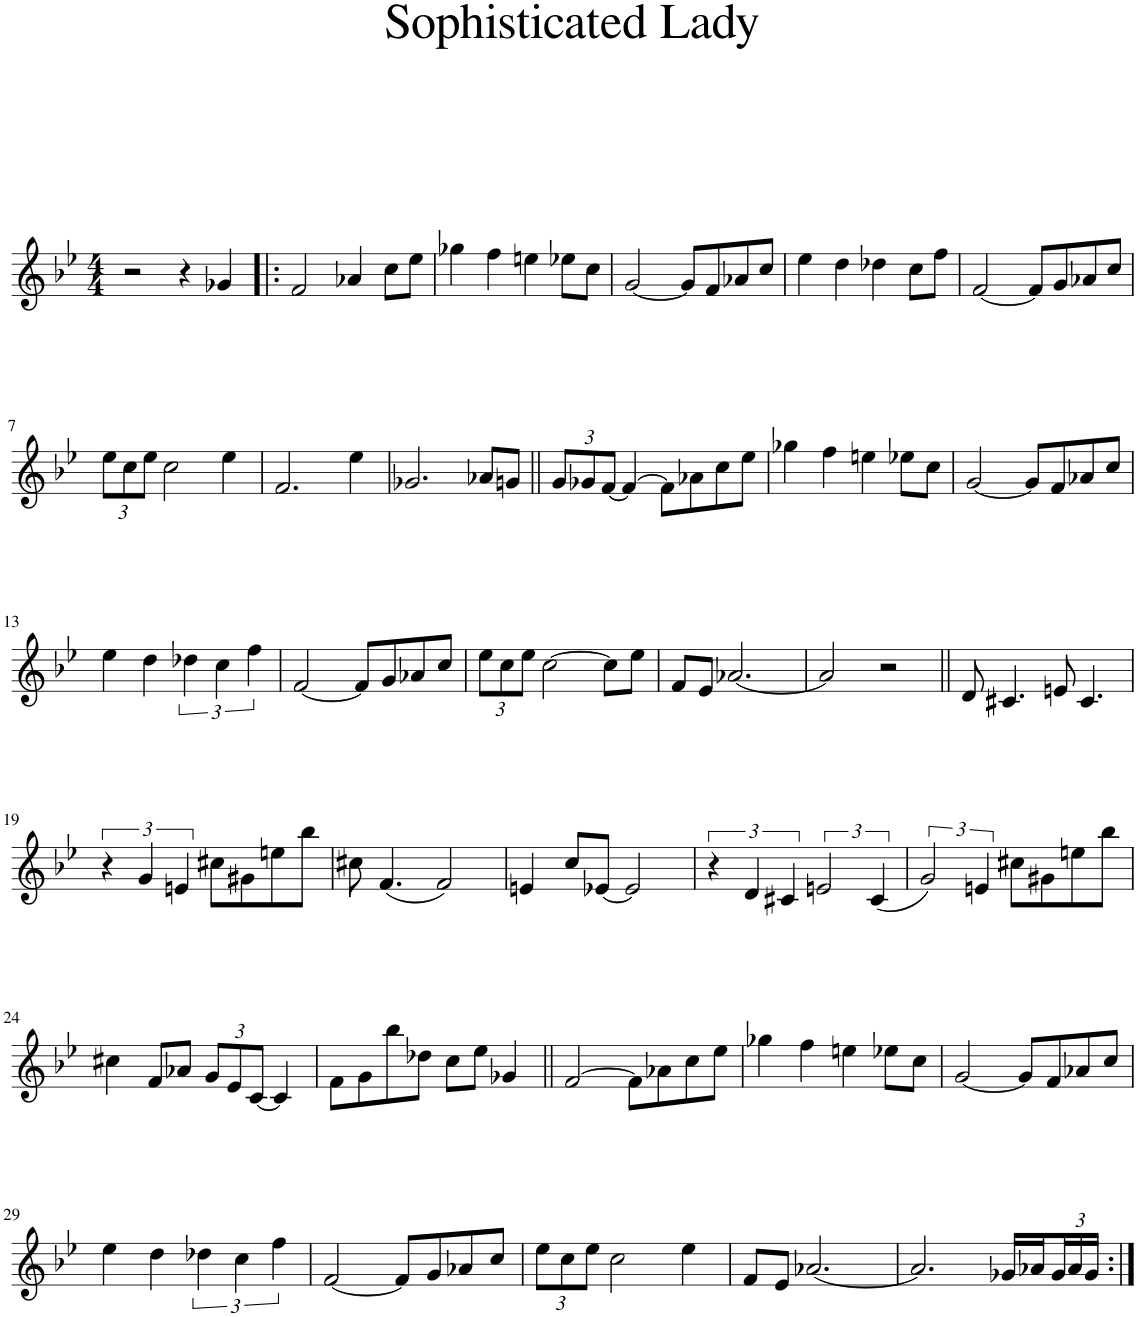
**kern
*part1
*staff1
*I"Soprano Saxophone
*I'S Sax
*clefG2
*Trd1c2
*k[b-e-]
*M4/4
=1
2r
4r
4g-X/
=2!|:
2f/
4a-X/
8cc\L
8ee-\J
=3
4gg-X\
4ff\
4een\
8ee-X\L
8cc\J
=4
[2g/
8g/L]
8f/
8a-X/
8cc/J
=5
4ee-\
4dd\
4dd-X\
8cc\L
8ff\J
=6
[2f/
8f/L]
8g/
8a-X/
8cc/J
!!LO:LB:g=z
=7
*Xbrackettup
12ee-\L
12cc\
12ee-\J
2cc\
4ee-\
=8
2.f/
4ee-\
=9
2.g-X/
8a-X/L
8gn/J
=10||
12g/L
12g-X/
[12f/J
4f/_
8f\L]
8a-X\
8cc\
8ee-\J
=11
4gg-X\
4ff\
4een\
8ee-X\L
8cc\J
=12
[2g/
8g/L]
8f/
8a-X/
8cc/J
!!LO:LB:g=z
=13
4ee-\
4dd\
*brackettup
6dd-X\
6cc\
6ff\
=14
[2f/
8f/L]
8g/
8a-X/
8cc/J
=15
*Xbrackettup
12ee-\L
12cc\
12ee-\J
[2cc\
8cc\L]
8ee-\J
=16
8f/L
8e-/J
[2.a-X/
=17
2a-/]
2r
=18||
8d/
4.c#X/
8en/
4.c#/
!!LO:LB:g=z
=19
*brackettup
6r
6g/
6en/
8cc#X\L
8g#X\
8een\
8bb-\J
=20
8cc#X\
(4.f/
2f/)
=21
4en/
8cc/L
[8e-X/J
2e-/]
=22
6r
6d/
6c#X/
3en/
(6c#/
=23
3g/)
6en/
8cc#X\L
8g#X\
8een\
8bb-\J
!!LO:LB:g=z
=24
4cc#X\
8f/L
8a-X/J
*Xbrackettup
12g/L
12e-/
[12c/J
4c/]
=25
8f\L
8g\
8bb-\
8dd-X\J
8cc\L
8ee-\J
4g-X/
=26||
[2f/
8f\L]
8a-X\
8cc\
8ee-\J
=27
4gg-X\
4ff\
4een\
8ee-X\L
8cc\J
=28
[2g/
8g/L]
8f/
8a-X/
8cc/J
!!LO:LB:g=z
=29
4ee-\
4dd\
*brackettup
6dd-X\
6cc\
6ff\
=30
[2f/
8f/L]
8g/
8a-X/
8cc/J
=31
*Xbrackettup
12ee-\L
12cc\
12ee-\J
2cc\
4ee-\
=32
8f/L
8e-/J
[2.a-X/
=33
2.a-/]
16g-X/LL
16a-X/
24g-/
24a-/
24g-/JJ
=:|!
*-
